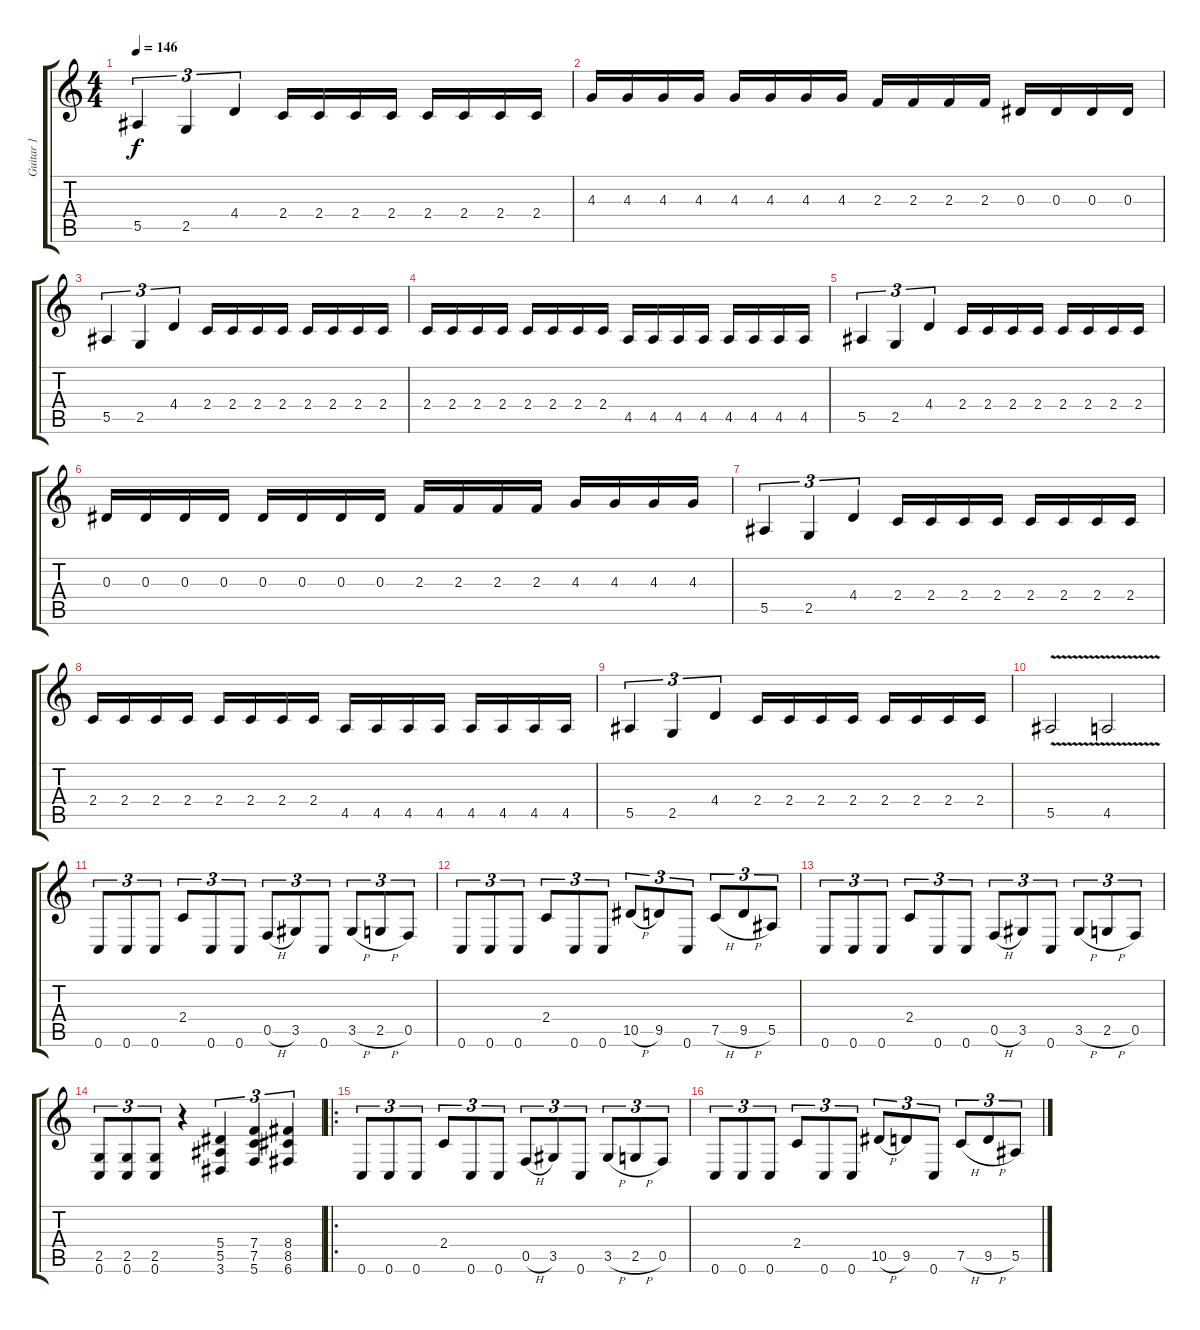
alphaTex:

\track ("Guitar 1" "Guitar 1") {instrument distortionguitar}
\staff {score tabs}
\tuning (C4 G3 Eb3 Bb2 F2 C2) {hide}
\ts (4 4)
\tempo 146
\clef g2
\ks c
5.5.4{tu (3 2) dy f} 2.5.4{tu (3 2)} 4.4.4{tu (3 2)} 2.4.16 2.4.16 2.4.16 2.4.16 2.4.16 2.4.16 2.4.16 2.4.16 |
4.3.16 4.3.16 4.3.16 4.3.16 4.3.16 4.3.16 4.3.16 4.3.16 2.3.16 2.3.16 2.3.16 2.3.16 0.3.16 0.3.16 0.3.16 0.3.16 |
5.5.4{tu (3 2)} 2.5.4{tu (3 2)} 4.4.4{tu (3 2)} 2.4.16 2.4.16 2.4.16 2.4.16 2.4.16 2.4.16 2.4.16 2.4.16 |
2.4.16 2.4.16 2.4.16 2.4.16 2.4.16 2.4.16 2.4.16 2.4.16 4.5.16 4.5.16 4.5.16 4.5.16 4.5.16 4.5.16 4.5.16 4.5.16 |
5.5.4{tu (3 2)} 2.5.4{tu (3 2)} 4.4.4{tu (3 2)} 2.4.16 2.4.16 2.4.16 2.4.16 2.4.16 2.4.16 2.4.16 2.4.16 |
0.3.16 0.3.16 0.3.16 0.3.16 0.3.16 0.3.16 0.3.16 0.3.16 2.3.16 2.3.16 2.3.16 2.3.16 4.3.16 4.3.16 4.3.16 4.3.16 |
5.5.4{tu (3 2)} 2.5.4{tu (3 2)} 4.4.4{tu (3 2)} 2.4.16 2.4.16 2.4.16 2.4.16 2.4.16 2.4.16 2.4.16 2.4.16 |
2.4.16 2.4.16 2.4.16 2.4.16 2.4.16 2.4.16 2.4.16 2.4.16 4.5.16 4.5.16 4.5.16 4.5.16 4.5.16 4.5.16 4.5.16 4.5.16 |
5.5.4{tu (3 2)} 2.5.4{tu (3 2)} 4.4.4{tu (3 2)} 2.4.16 2.4.16 2.4.16 2.4.16 2.4.16 2.4.16 2.4.16 2.4.16 |
5.5{v}.2 4.5{v}.2 |
0.6.8{tu (3 2)} 0.6.8{tu (3 2)} 0.6.8{tu (3 2)} 2.4.8{tu (3 2)} 0.6.8{tu (3 2)} 0.6.8{tu (3 2)} 0.5{h}.8{tu (3 2)} 3.5.8{tu (3 2)} 0.6.8{tu (3 2)} 3.5{h}.8{tu (3 2)} 2.5{h}.8{tu (3 2)} 0.5.8{tu (3 2)} |
0.6.8{tu (3 2)} 0.6.8{tu (3 2)} 0.6.8{tu (3 2)} 2.4.8{tu (3 2)} 0.6.8{tu (3 2)} 0.6.8{tu (3 2)} 10.5{h}.8{tu (3 2)} 9.5.8{tu (3 2)} 0.6.8{tu (3 2)} 7.5{h}.8{tu (3 2)} 9.5{h}.8{tu (3 2)} 5.5.8{tu (3 2)} |
0.6.8{tu (3 2)} 0.6.8{tu (3 2)} 0.6.8{tu (3 2)} 2.4.8{tu (3 2)} 0.6.8{tu (3 2)} 0.6.8{tu (3 2)} 0.5{h}.8{tu (3 2)} 3.5.8{tu (3 2)} 0.6.8{tu (3 2)} 3.5{h}.8{tu (3 2)} 2.5{h}.8{tu (3 2)} 0.5.8{tu (3 2)} |
(2.5 0.6).8{tu (3 2)} (2.5 0.6).8{tu (3 2)} (2.5 0.6).8{tu (3 2)} r.4 (5.4 5.5 3.6).4{tu (3 2)} (7.4 7.5 5.6).4{tu (3 2)} (8.4 8.5 6.6).4{tu (3 2)} |
\ro
0.6.8{tu (3 2)} 0.6.8{tu (3 2)} 0.6.8{tu (3 2)} 2.4.8{tu (3 2)} 0.6.8{tu (3 2)} 0.6.8{tu (3 2)} 0.5{h}.8{tu (3 2)} 3.5.8{tu (3 2)} 0.6.8{tu (3 2)} 3.5{h}.8{tu (3 2)} 2.5{h}.8{tu (3 2)} 0.5.8{tu (3 2)} |
0.6.8{tu (3 2)} 0.6.8{tu (3 2)} 0.6.8{tu (3 2)} 2.4.8{tu (3 2)} 0.6.8{tu (3 2)} 0.6.8{tu (3 2)} 10.5{h}.8{tu (3 2)} 9.5.8{tu (3 2)} 0.6.8{tu (3 2)} 7.5{h}.8{tu (3 2)} 9.5{h}.8{tu (3 2)} 5.5.8{tu (3 2)}
